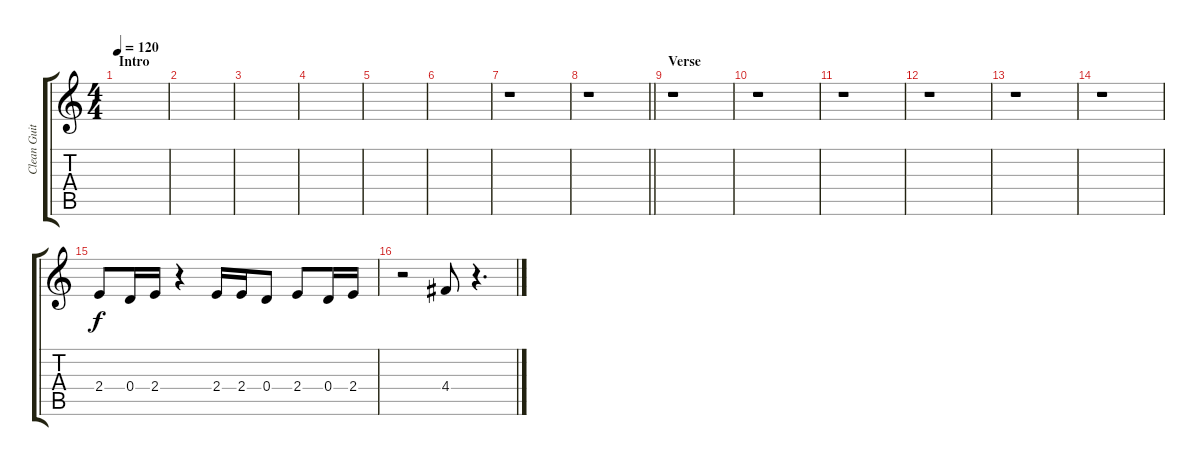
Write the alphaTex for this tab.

\track ("Clean Guitar" "Clean Guit") {instrument banjo}
\staff {score tabs}
\tuning (E4 B3 G3 D3 A2 E2) {hide}
\displaytranspose 12
\ts (4 4)
\section ("" "Intro")
\tempo 120
\clef g2
\ks c
|
|
|
|
|
|
r.1 |
\barLineRight lightlight
r.1 |
\section ("" "Verse")
r.1 |
r.1 |
r.1 |
r.1 |
r.1 |
r.1 |
2.4.8 0.4.16 2.4.16 r.4 2.4.16 2.4.16 0.4.8 2.4.8 0.4.16 2.4.16 |
r.2 4.4.8 r.4{d}
